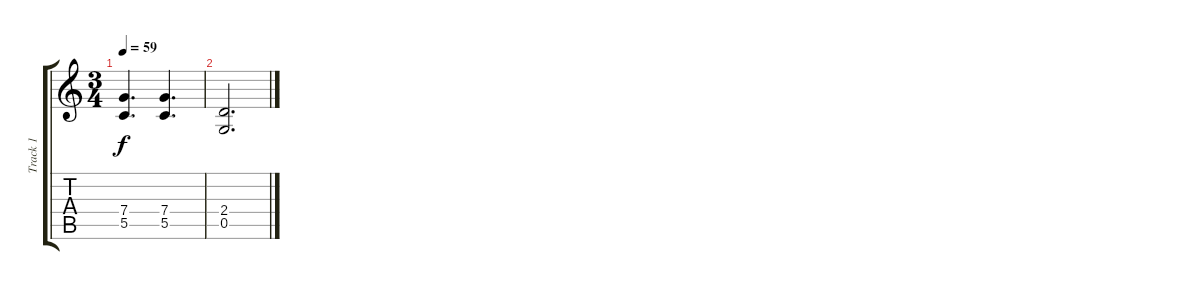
\track ("Track 1" "Track 1") {instrument distortionguitar}
\staff {score tabs}
\tuning (D4 A3 F3 C3 G2 D2) {hide}
\ts (3 4)
\tempo 59
\clef g2
\ks c
(7.4 5.5).4{d dy f} (7.4 5.5).4{d} |
(2.4 0.5).2{d}
